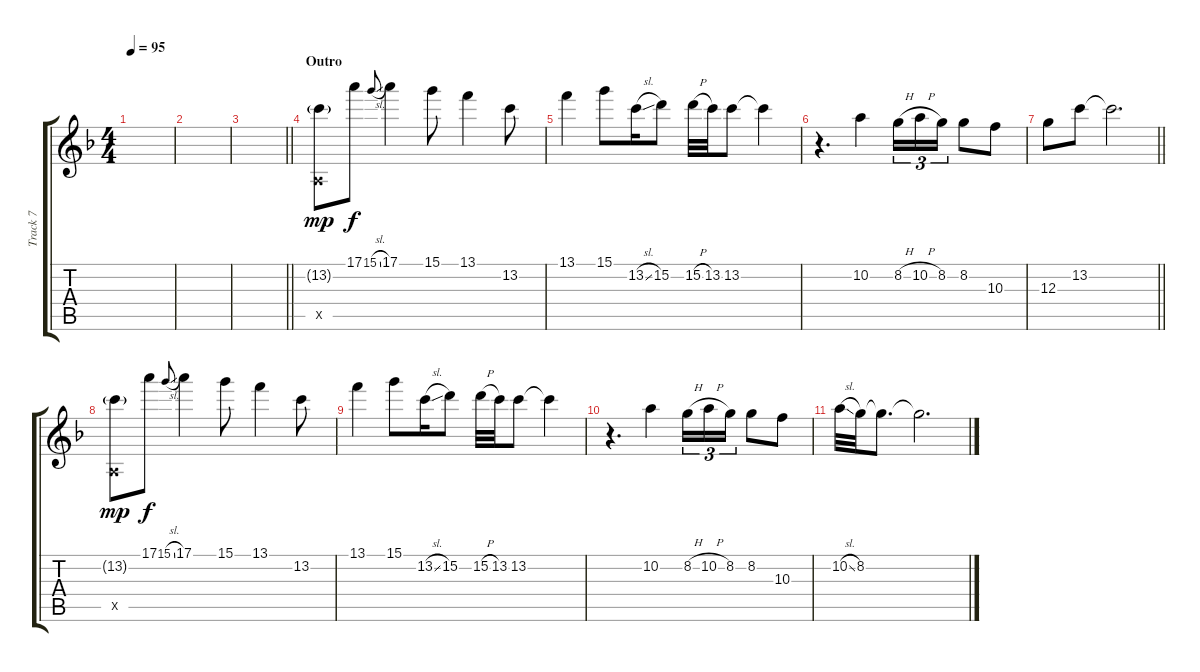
\track ("Track 7" "Track 7") {instrument overdrivenguitar}
\staff {score tabs}
\tuning (E4 B3 G3 D3 A2 E2) {hide}
\ts (4 4)
\tempo 95
\clef g2
\ks f
|
|
\barLineRight lightlight
|
\section ("" "Outro")
(13.2{g} 0.5{x}).8{dy mp} 17.1.8{dy f} 15.1{sl}.8{gr onbeat} 17.1.4 15.1.8 13.1.4 13.2.8 |
13.1.4 15.1.8 13.2{sl}.16 15.2.8 15.2{h}.32 13.2.32 13.2.8 13.2{t}.4 |
r.4{d} 10.2.4 8.2{h}.16{tu (3 2)} 10.2{h}.16{tu (3 2)} 8.2.16{tu (3 2)} 8.2.8 10.3.8 |
\barLineRight lightlight
12.3.8 13.2.8 13.2{t}.2{d} |
(13.2{g} 0.5{x}).8{dy mp} 17.1.8{dy f} 15.1{sl}.8{gr onbeat} 17.1.4 15.1.8 13.1.4 13.2.8 |
13.1.4 15.1.8 13.2{sl}.16 15.2.8 15.2{h}.32 13.2.32 13.2.8 13.2{t}.4 |
r.4{d} 10.2.4 8.2{h}.16{tu (3 2)} 10.2{h}.16{tu (3 2)} 8.2.16{tu (3 2)} 8.2.8 10.3.8 |
10.2{sl}.32 8.2.32 8.2{t}.8{d} 8.2{t}.2{d}
